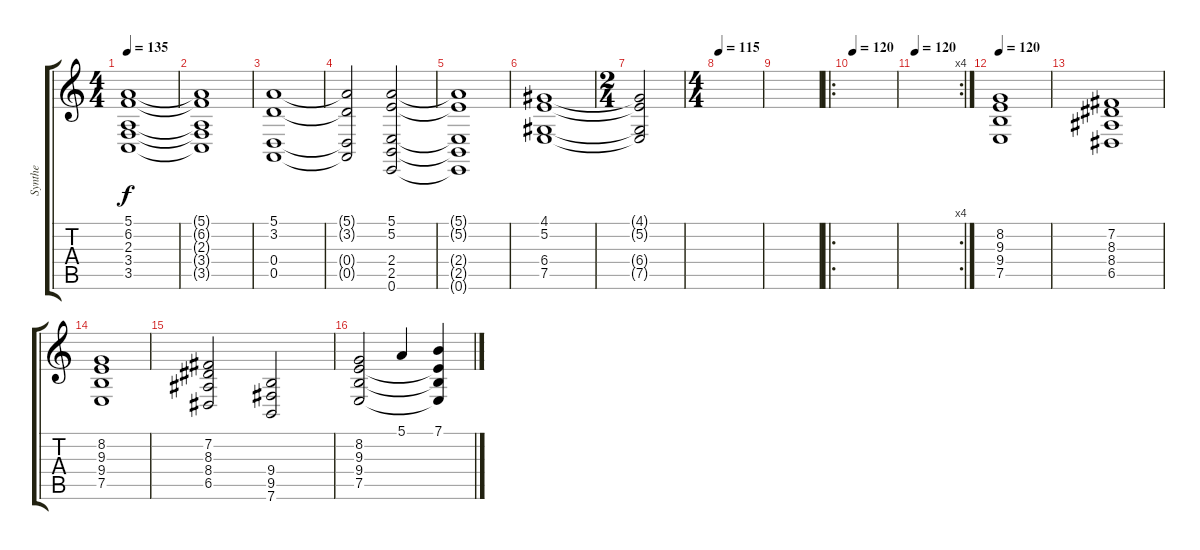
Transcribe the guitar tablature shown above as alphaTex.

\track ("Synthe" "Synthe") {instrument stringensemble2}
\staff {score tabs}
\tuning (E4 B3 G3 D3 A2 E2) {hide}
\ts (4 4)
\tempo 135
\clef g2
\ks c
(5.1{t} 6.2{t} 2.3{t} 3.4{t} 3.5{t}).1{dy f} |
(5.1{t} 6.2{t} 2.3{t} 3.4{t} 3.5{t}).1 |
(5.1 3.2 0.4 0.5).1 |
(5.1{t} 3.2{t} 0.4{t} 0.5{t}).2 (5.1 5.2 2.4 2.5 0.6).2 |
(5.1{t} 5.2{t} 2.4{t} 2.5{t} 0.6{t}).1 |
(4.1 5.2 6.4 7.5).1 |
\ts (2 4)
(4.1{t} 5.2{t} 6.4{t} 7.5{t}).2 |
\ts (4 4)
\tempo 115
|
|
\ro
\tempo 120
|
\rc 4
\tempo 120
|
\tempo 120
(8.2 9.3 9.4 7.5).1 |
(7.2 8.3 8.4 6.5).1 |
(8.2 9.3 9.4 7.5).1 |
(7.2 8.3 8.4 6.5).2 (9.4 9.5 7.6).2 |
(8.2 9.3 9.4 7.5).2 5.1.4 (7.1 9.3{t} 9.4{t} 7.5{t}).4
